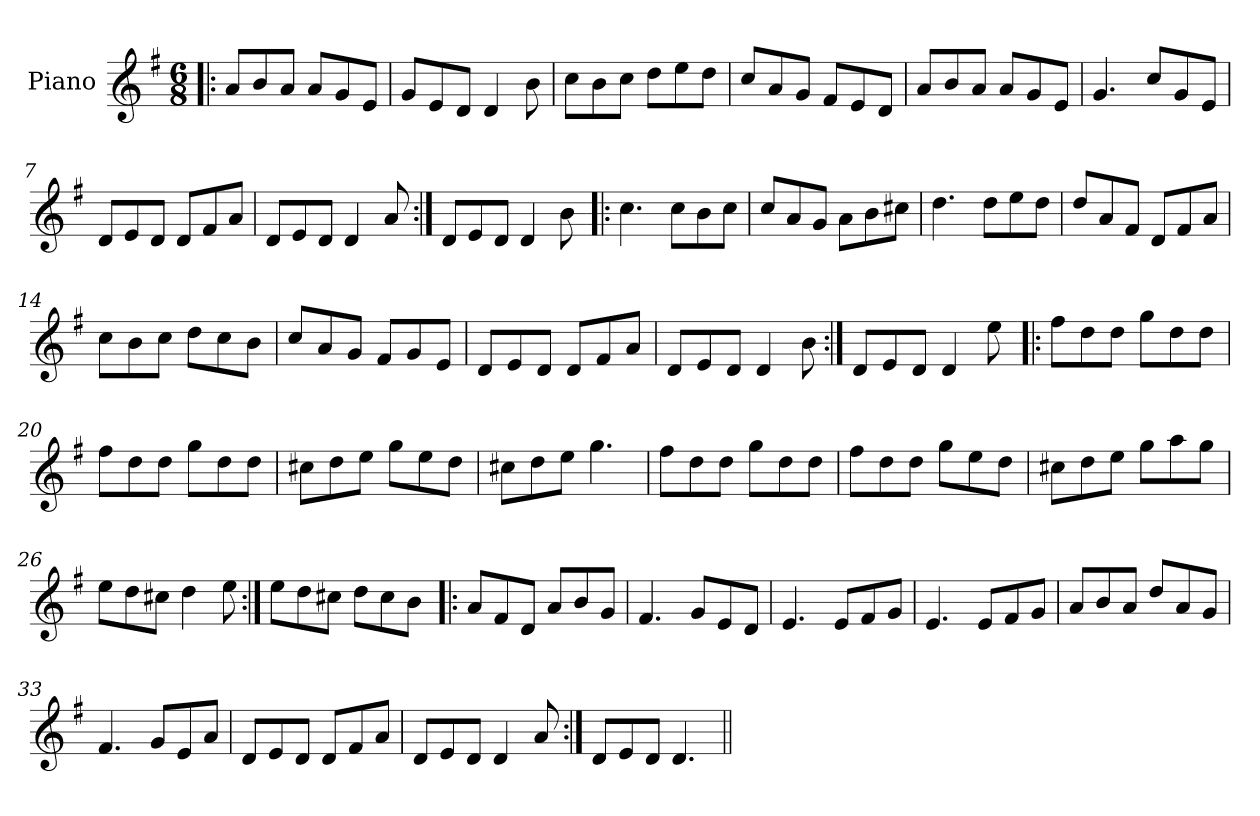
**kern
*part1
*staff1
*I"Piano
*I'Pno
*clefG2
*k[f#]
*D:mix
*M6/8
=1!|:
8a/L
8b/
8a/J
8a/L
8g/
8e/J
=2
8g/L
8e/
8d/J
4d/
8b\
=3
8cc\L
8b\
8cc\J
8dd\L
8ee\
8dd\J
=4
8cc/L
8a/
8g/J
8f#/L
8e/
8d/J
=5
8a/L
8b/
8a/J
8a/L
8g/
8e/J
!!LO:LB:g=z
=6
4.g/
8cc/L
8g/
8e/J
=7
8d/L
8e/
8d/J
8d/L
8f#/
8a/J
=8
8d/L
8e/
8d/J
4d/
8a/
=9:|!
8d/L
8e/
8d/J
4d/
8b\
=10!|:
4.cc\
8cc\L
8b\
8cc\J
=11
8cc/L
8a/
8g/J
8a\L
8b\
8cc#X\J
!!LO:LB:g=z
=12
4.dd\
8dd\L
8ee\
8dd\J
=13
8dd/L
8a/
8f#/J
8d/L
8f#/
8a/J
=14
8cc\L
8b\
8cc\J
8dd\L
8cc\
8b\J
=15
8cc/L
8a/
8g/J
8f#/L
8g/
8e/J
=16
8d/L
8e/
8d/J
8d/L
8f#/
8a/J
=17
8d/L
8e/
8d/J
4d/
8b\
!!LO:LB:g=z
=18:|!
8d/L
8e/
8d/J
4d/
8ee\
=19!|:
8ff#\L
8dd\
8dd\J
8gg\L
8dd\
8dd\J
=20
8ff#\L
8dd\
8dd\J
8gg\L
8dd\
8dd\J
=21
8cc#X\L
8dd\
8ee\J
8gg\L
8ee\
8dd\J
=22
8cc#X\L
8dd\
8ee\J
4.gg\
=23
8ff#\L
8dd\
8dd\J
8gg\L
8dd\
8dd\J
!!LO:LB:g=z
=24
8ff#\L
8dd\
8dd\J
8gg\L
8ee\
8dd\J
=25
8cc#X\L
8dd\
8ee\J
8gg\L
8aa\
8gg\J
=26
8ee\L
8dd\
8cc#X\J
4dd\
8ee\
=27:|!
8ee\L
8dd\
8cc#X\J
8dd\L
8cc#\
8b\J
=28!|:
8a/L
8f#/
8d/J
8a/L
8b/
8g/J
=29
4.f#/
8g/L
8e/
8d/J
!!LO:LB:g=z
=30
4.e/
8e/L
8f#/
8g/J
=31
4.e/
8e/L
8f#/
8g/J
=32
8a/L
8b/
8a/J
8dd/L
8a/
8g/J
=33
4.f#/
8g/L
8e/
8a/J
=34
8d/L
8e/
8d/J
8d/L
8f#/
8a/J
=35
8d/L
8e/
8d/J
4d/
8a/
!!LO:LB:g=z
=36:|!
8d/L
8e/
8d/J
4.d/
=||
*-
